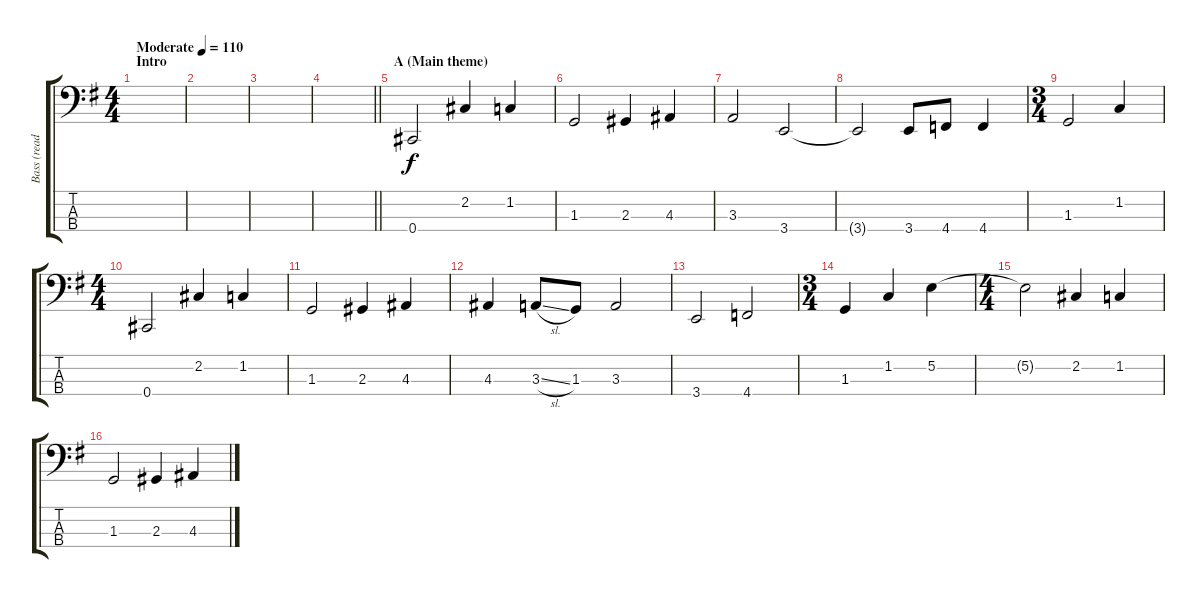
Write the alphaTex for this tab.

\track ("Bass (read notice)" "Bass (read") {instrument electricbassfinger}
\staff {score tabs}
\tuning (E2 B1 Gb1 Db1) {hide}
\ts (4 4)
\section ("" "Intro")
\tempo (110 "Moderate")
\clef f4
\ks eminor
|
|
|
\barLineRight lightlight
|
\section ("" "A (Main theme)")
0.4.2 2.2.4 1.2.4 |
1.3.2 2.3.4 4.3.4 |
3.3.2 3.4.2 |
3.4{t}.2 3.4.8 4.4.8 4.4.4 |
\ts (3 4)
1.3.2 1.2.4 |
\ts (4 4)
0.4.2 2.2.4 1.2.4 |
1.3.2 2.3.4 4.3.4 |
4.3.4 3.3{sl}.8 1.3.8 3.3.2 |
3.4.2 4.4.2 |
\ts (3 4)
1.3.4 1.2.4 5.2.4 |
\ts (4 4)
5.2{t}.2 2.2.4 1.2.4 |
1.3.2 2.3.4 4.3.4
